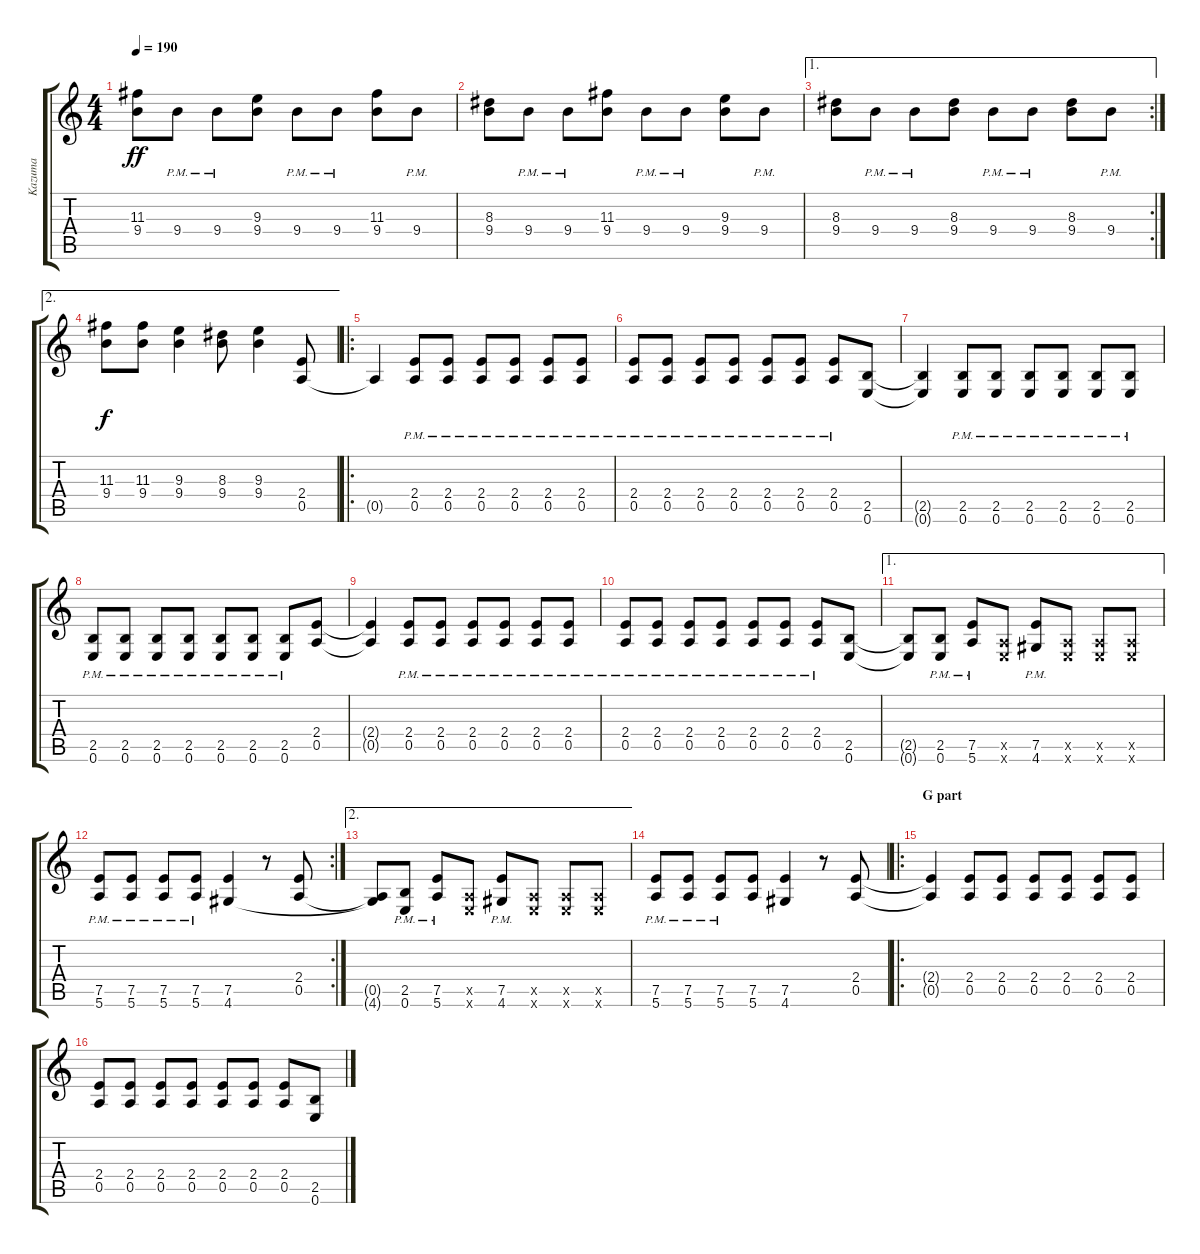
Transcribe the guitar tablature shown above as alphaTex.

\track ("Kazuma" "Kazuma") {instrument distortionguitar}
\staff {score tabs}
\tuning (E4 B3 G3 D3 A2 E2) {hide}
\ts (4 4)
\tempo 190
\clef g2
\ks c
(11.3 9.4).8{dy ff} 9.4{pm}.8 9.4{pm}.8 (9.3 9.4).8 9.4{pm}.8 9.4{pm}.8 (11.3 9.4).8 9.4{pm}.8 |
(8.3 9.4).8 9.4{pm}.8 9.4{pm}.8 (11.3 9.4).8 9.4{pm}.8 9.4{pm}.8 (9.3 9.4).8 9.4{pm}.8 |
\ae 1
\rc 2
(8.3 9.4).8 9.4{pm}.8 9.4{pm}.8 (8.3 9.4).8 9.4{pm}.8 9.4{pm}.8 (8.3 9.4).8 9.4{pm}.8 |
\ae 2
(11.3 9.4).8{dy f} (11.3 9.4).8 (9.3 9.4).4 (8.3 9.4).8 (9.3 9.4).4 (2.4 0.5).8 |
\ro
0.5{t}.4 (2.4 0.5{pm}).8 (2.4 0.5{pm}).8 (2.4 0.5{pm}).8 (2.4 0.5{pm}).8 (2.4 0.5{pm}).8 (2.4 0.5{pm}).8 |
(2.4 0.5{pm}).8 (2.4 0.5{pm}).8 (2.4 0.5{pm}).8 (2.4 0.5{pm}).8 (2.4 0.5{pm}).8 (2.4 0.5{pm}).8 (2.4 0.5{pm}).8 (2.5 0.6).8 |
(2.5{t} 0.6{t}).4 (2.5 0.6{pm}).8 (2.5 0.6{pm}).8 (2.5 0.6{pm}).8 (2.5 0.6{pm}).8 (2.5 0.6{pm}).8 (2.5 0.6{pm}).8 |
(2.5 0.6{pm}).8 (2.5 0.6{pm}).8 (2.5 0.6{pm}).8 (2.5 0.6{pm}).8 (2.5 0.6{pm}).8 (2.5 0.6{pm}).8 (2.5 0.6{pm}).8 (2.4 0.5).8 |
(2.4{t} 0.5{t}).4 (2.4 0.5{pm}).8 (2.4 0.5{pm}).8 (2.4 0.5{pm}).8 (2.4 0.5{pm}).8 (2.4 0.5{pm}).8 (2.4 0.5{pm}).8 |
(2.4 0.5{pm}).8 (2.4 0.5{pm}).8 (2.4 0.5{pm}).8 (2.4 0.5{pm}).8 (2.4 0.5{pm}).8 (2.4 0.5{pm}).8 (2.4 0.5{pm}).8 (2.5 0.6).8 |
\ae 1
(2.5{t} 0.6{t}).8 (2.5 0.6{pm}).8 (7.5 5.6{pm}).8 (0.5{x} 0.6{x}).8 (7.5 4.6{pm}).8 (0.5{x} 0.6{x}).8 (0.5{x} 0.6{x}).8 (0.5{x} 0.6{x}).8 |
\rc 2
(7.5 5.6{pm}).8 (7.5 5.6{pm}).8 (7.5 5.6{pm}).8 (7.5 5.6{pm}).8 (7.5 4.6).4 r.8 (2.4 0.5).8 |
\ae 2
(0.5{t} 4.6{t}).8 (2.5 0.6{pm}).8 (7.5 5.6{pm}).8 (0.5{x} 0.6{x}).8 (7.5 4.6{pm}).8 (0.5{x} 0.6{x}).8 (0.5{x} 0.6{x}).8 (0.5{x} 0.6{x}).8 |
(7.5 5.6{pm}).8 (7.5 5.6{pm}).8 (7.5 5.6{pm}).8 (7.5 5.6).8 (7.5 4.6).4 r.8 (2.4 0.5).8 |
\ro
\section ("" "G part")
(2.4{t} 0.5{t}).4 (2.4 0.5).8 (2.4 0.5).8 (2.4 0.5).8 (2.4 0.5).8 (2.4 0.5).8 (2.4 0.5).8 |
(2.4 0.5).8 (2.4 0.5).8 (2.4 0.5).8 (2.4 0.5).8 (2.4 0.5).8 (2.4 0.5).8 (2.4 0.5).8 (2.5 0.6).8
